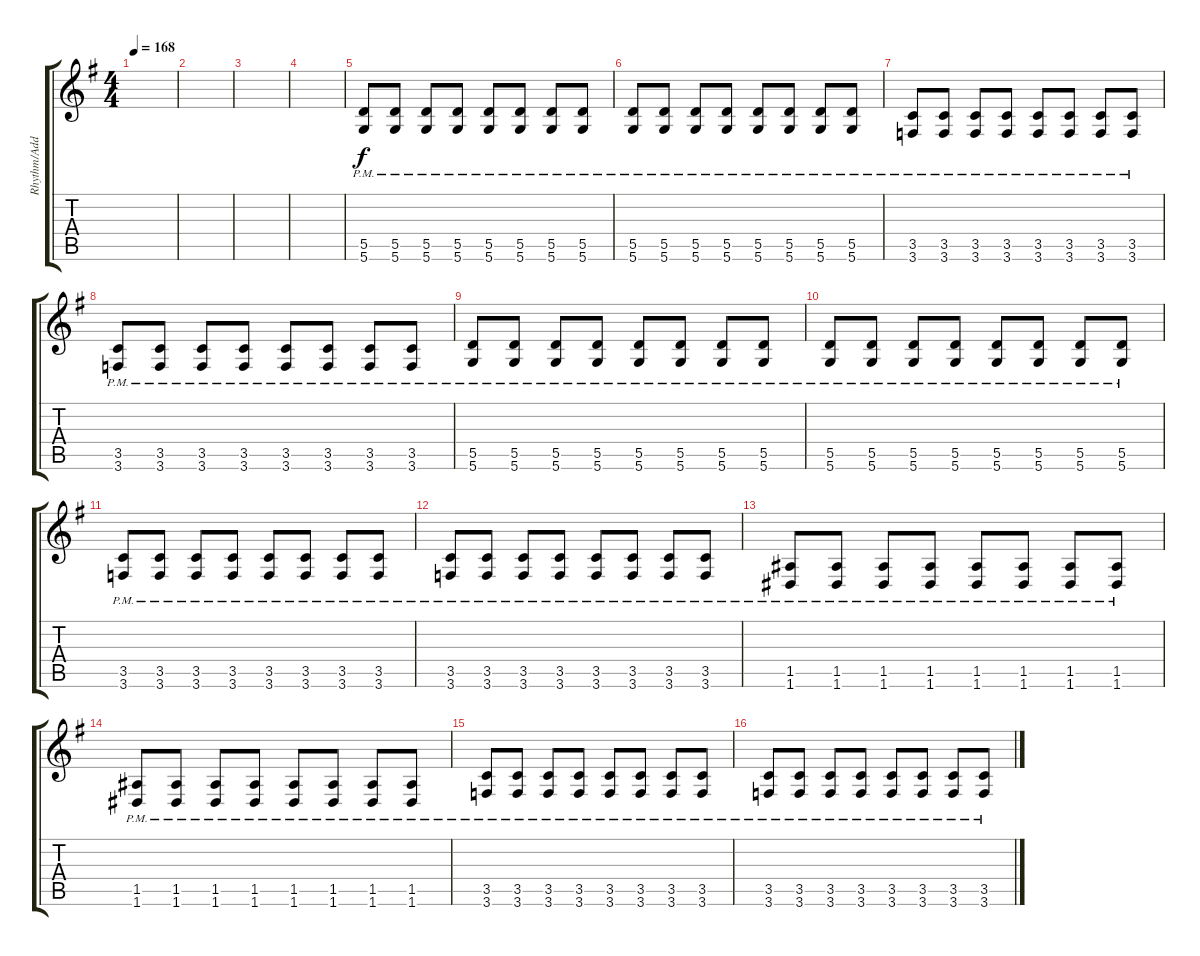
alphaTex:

\track ("Rhythm/Add. lead" "Rhythm/Add") {instrument distortionguitar}
\staff {score tabs}
\tuning (E4 B3 G3 D3 A2 D2) {hide}
\ts (4 4)
\tempo 168
\clef g2
\ks g
|
|
|
|
(5.5{pm} 5.6{pm}).8 (5.5{pm} 5.6{pm}).8 (5.5{pm} 5.6{pm}).8 (5.5{pm} 5.6{pm}).8 (5.5{pm} 5.6{pm}).8 (5.5{pm} 5.6{pm}).8 (5.5{pm} 5.6{pm}).8 (5.5{pm} 5.6{pm}).8 |
(5.5{pm} 5.6{pm}).8 (5.5{pm} 5.6{pm}).8 (5.5{pm} 5.6{pm}).8 (5.5{pm} 5.6{pm}).8 (5.5{pm} 5.6{pm}).8 (5.5{pm} 5.6{pm}).8 (5.5{pm} 5.6{pm}).8 (5.5{pm} 5.6{pm}).8 |
(3.5{pm} 3.6{pm}).8 (3.5{pm} 3.6{pm}).8 (3.5{pm} 3.6{pm}).8 (3.5{pm} 3.6{pm}).8 (3.5{pm} 3.6{pm}).8 (3.5{pm} 3.6{pm}).8 (3.5{pm} 3.6{pm}).8 (3.5{pm} 3.6{pm}).8 |
(3.5{pm} 3.6{pm}).8 (3.5{pm} 3.6{pm}).8 (3.5{pm} 3.6{pm}).8 (3.5{pm} 3.6{pm}).8 (3.5{pm} 3.6{pm}).8 (3.5{pm} 3.6{pm}).8 (3.5{pm} 3.6{pm}).8 (3.5{pm} 3.6{pm}).8 |
(5.5{pm} 5.6{pm}).8 (5.5{pm} 5.6{pm}).8 (5.5{pm} 5.6{pm}).8 (5.5{pm} 5.6{pm}).8 (5.5{pm} 5.6{pm}).8 (5.5{pm} 5.6{pm}).8 (5.5{pm} 5.6{pm}).8 (5.5{pm} 5.6{pm}).8 |
(5.5{pm} 5.6{pm}).8 (5.5{pm} 5.6{pm}).8 (5.5{pm} 5.6{pm}).8 (5.5{pm} 5.6{pm}).8 (5.5{pm} 5.6{pm}).8 (5.5{pm} 5.6{pm}).8 (5.5{pm} 5.6{pm}).8 (5.5{pm} 5.6{pm}).8 |
(3.5{pm} 3.6{pm}).8 (3.5{pm} 3.6{pm}).8 (3.5{pm} 3.6{pm}).8 (3.5{pm} 3.6{pm}).8 (3.5{pm} 3.6{pm}).8 (3.5{pm} 3.6{pm}).8 (3.5{pm} 3.6{pm}).8 (3.5{pm} 3.6{pm}).8 |
(3.5{pm} 3.6{pm}).8 (3.5{pm} 3.6{pm}).8 (3.5{pm} 3.6{pm}).8 (3.5{pm} 3.6{pm}).8 (3.5{pm} 3.6{pm}).8 (3.5{pm} 3.6{pm}).8 (3.5{pm} 3.6{pm}).8 (3.5{pm} 3.6{pm}).8 |
(1.5{pm} 1.6{pm}).8 (1.5{pm} 1.6{pm}).8 (1.5{pm} 1.6{pm}).8 (1.5{pm} 1.6{pm}).8 (1.5{pm} 1.6{pm}).8 (1.5{pm} 1.6{pm}).8 (1.5{pm} 1.6{pm}).8 (1.5{pm} 1.6{pm}).8 |
(1.5{pm} 1.6{pm}).8 (1.5{pm} 1.6{pm}).8 (1.5{pm} 1.6{pm}).8 (1.5{pm} 1.6{pm}).8 (1.5{pm} 1.6{pm}).8 (1.5{pm} 1.6{pm}).8 (1.5{pm} 1.6{pm}).8 (1.5{pm} 1.6{pm}).8 |
(3.5{pm} 3.6{pm}).8 (3.5{pm} 3.6{pm}).8 (3.5{pm} 3.6{pm}).8 (3.5{pm} 3.6{pm}).8 (3.5{pm} 3.6{pm}).8 (3.5{pm} 3.6{pm}).8 (3.5{pm} 3.6{pm}).8 (3.5{pm} 3.6{pm}).8 |
(3.5{pm} 3.6{pm}).8 (3.5{pm} 3.6{pm}).8 (3.5{pm} 3.6{pm}).8 (3.5{pm} 3.6{pm}).8 (3.5{pm} 3.6{pm}).8 (3.5{pm} 3.6{pm}).8 (3.5{pm} 3.6{pm}).8 (3.5{pm} 3.6{pm}).8
